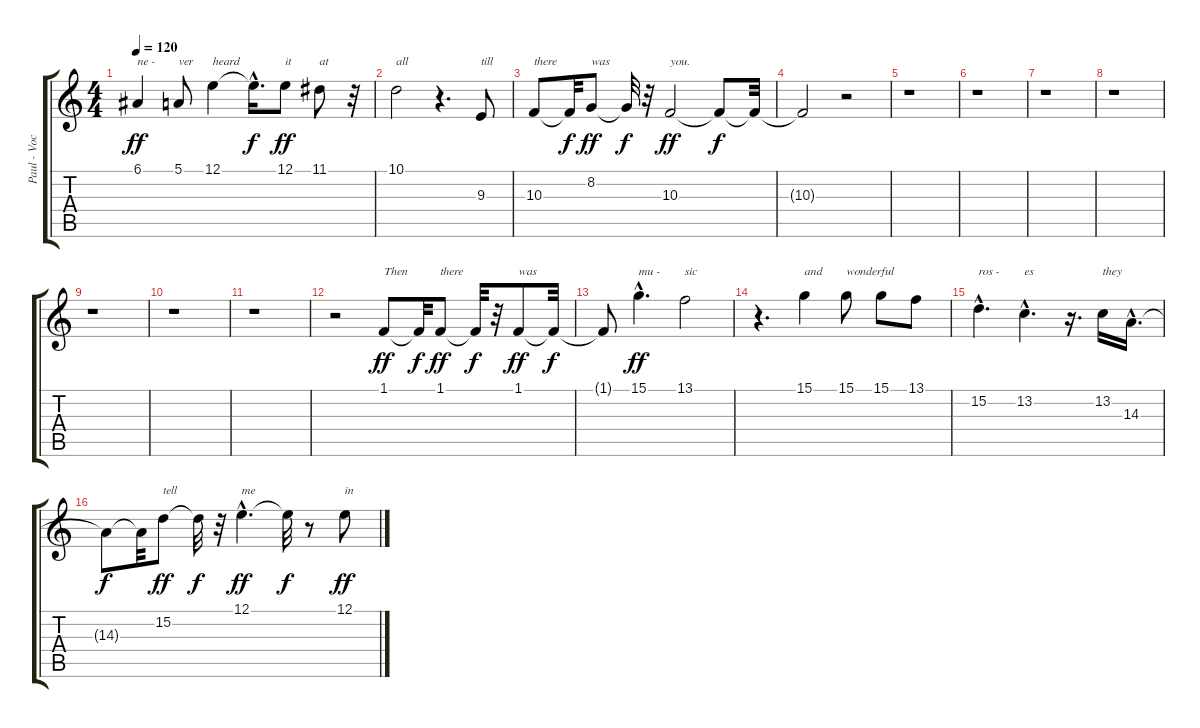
\track ("Paul - Vocal" "Paul - Voc") {instrument acousticgrandpiano}
\staff {score tabs}
\tuning (E4 B3 G3 D3 A2 E2) {hide}
\ts (4 4)
\tempo 120
\clef g2
\ks c
6.1.4{txt "ne -" dy ff} 5.1.8{txt "ver"} 12.1.4{txt "heard"} 12.1{hac t}.16{d dy f} 12.1.8{txt "it" dy ff} 11.1.8{txt "at"} r.32 |
10.1.2{txt "all"} r.4{d} 9.3.8{txt "till"} |
10.3.8{txt "there"} 10.3{t}.32{dy f} 8.2.8{txt "was" dy ff} 8.2{t}.32{dy f} r.32 10.3.2{txt "you." dy ff} 10.3{t}.8{dy f} 10.3{t}.32 |
10.3{t}.2 r.2 |
r.1 |
r.1 |
r.1 |
r.1 |
r.1 |
r.1 |
r.1 |
r.2 1.1.8{txt "Then" dy ff} 1.1{t}.32{dy f} 1.1.8{txt "there" dy ff} 1.1{t}.32{dy f} r.32 1.1.8{txt "was" dy ff} 1.1{t}.32{dy f} |
1.1{t}.8 15.1{hac}.4{d txt "mu -" dy ff} 13.1.2{txt "sic"} |
r.4{d} 15.1.4{txt "and"} 15.1.8{txt "wonderful"} 15.1.8 13.1.8 |
15.2{hac}.4{d txt "ros -"} 13.2{hac}.4{d txt "es"} r.16{d} 13.2.16{txt "they"} 14.3{hac}.16{d} |
14.3{t}.8{dy f} 14.3{t}.32 15.2.8{txt "tell" dy ff} 15.2{t}.32{dy f} r.32 12.1{hac}.4{d txt "me" dy ff} 12.1{t}.32{dy f} r.8 12.1.8{txt "in" dy ff}
